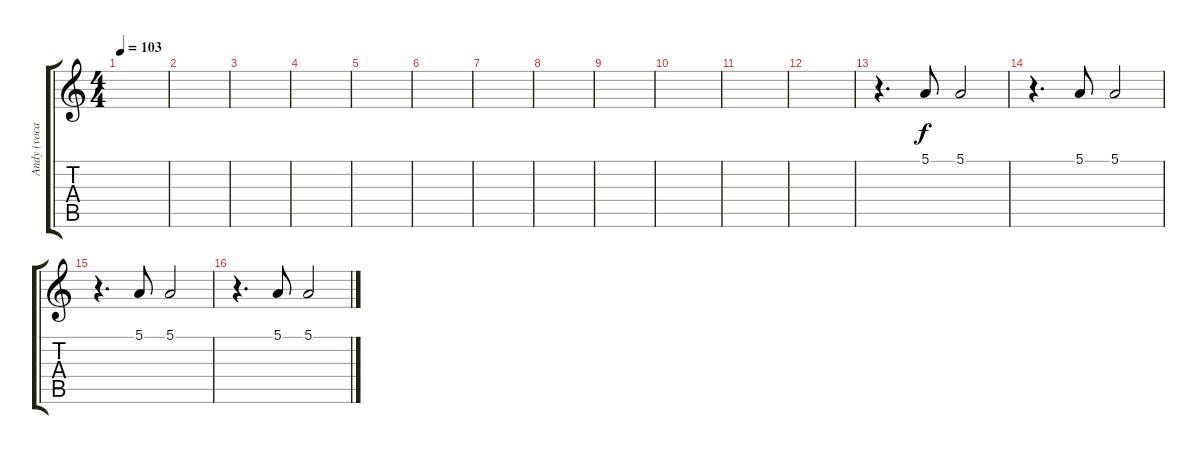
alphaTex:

\track ("Andy (vocal 2)" "Andy (voca") {instrument lead6voice}
\staff {score tabs}
\tuning (E4 B3 G3 D3 A2 E2) {hide}
\ts (4 4)
\tempo 103
\clef g2
\ks c
|
|
|
|
|
|
|
|
|
|
|
|
r.4{d} 5.1.8 5.1.2 |
r.4{d} 5.1.8 5.1.2 |
r.4{d} 5.1.8 5.1.2 |
r.4{d} 5.1.8 5.1.2
